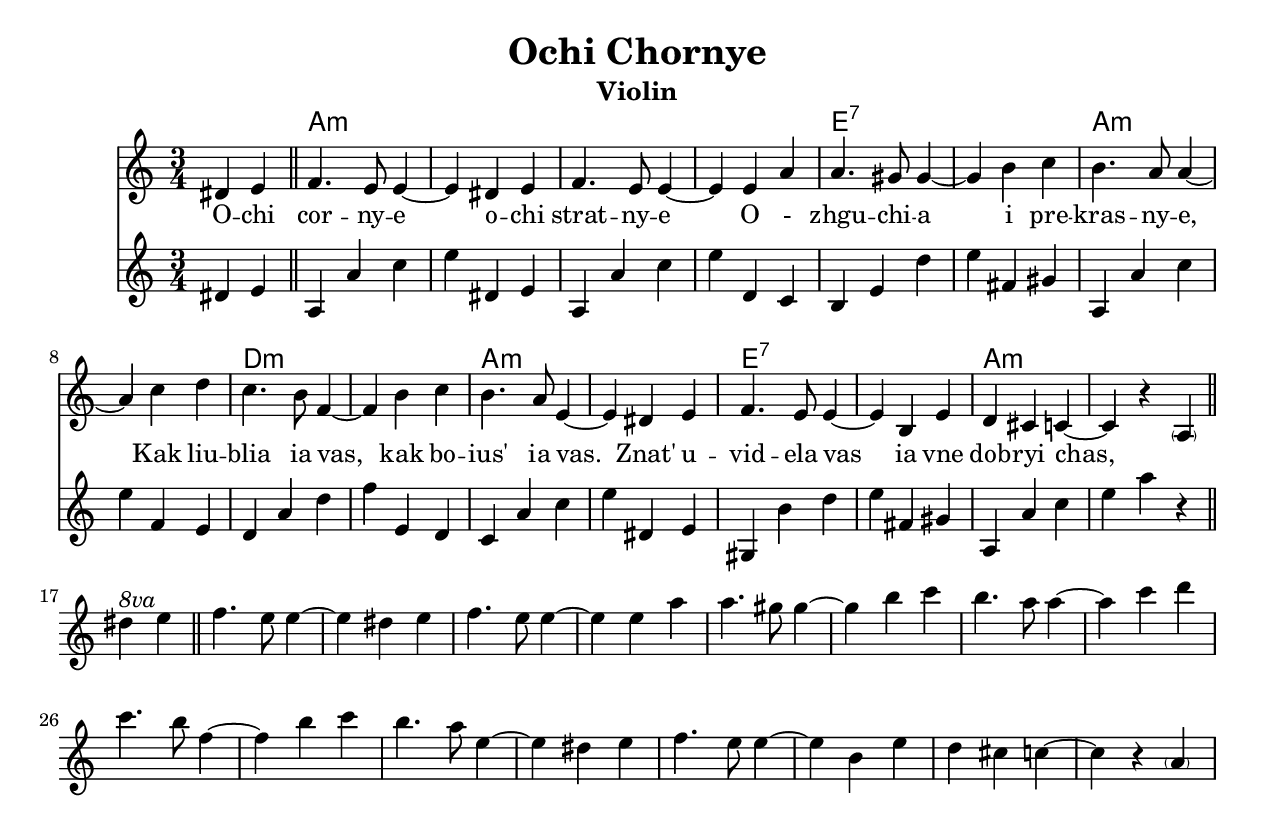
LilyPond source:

\version "2.18.0"
%\include "english.ly"
%\pointAndClickOff

\paper{
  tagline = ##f
  print-all-headers = ##t
  #(set-paper-size "letter")
}
date = #(strftime "%d-%m-%Y" (localtime (current-time)))

%\markup{ \italic{ " Updated " \date  }  }

%\markup{ Got something to say? }

first = {

  \bar "||"
  f4. e8 e4~
  e4 dis e|
  f4. e8 e4~
  e4 e a

  a4. gis8 gis4~|
  gis4 b c
  b4. a8 a4~
  a4 c d|

  c4. b8 f4~
  f4 b c|
  b4. a8 e4~|
  e4 dis e

  f4. e8 e4~
  e4 b e
  d4 cis c~
  c4 r \parenthesize a
}

%#################################### Melody ########################
melody = \relative c' {

  \clef treble
  \key a \minor
  \time 3/4
  \partial 4*2  dis4 e  %lead in notes
  \first
  \break
  \bar "||"

  \partial 4*2  dis'4^\markup { \italic 8va} e  %lead in notes
  \first

}

%################################# Lyrics #####################
\addlyrics{
  O -- chi cor -- ny -- e
  o -- chi strat -- ny -- e
  O - zhgu -- chi -- a
  i pre -- kras -- ny -- e,
  Kak liu -- blia ia vas,
  kak bo -- ius' ia vas.
  Znat' u -- vid -- ela vas
  ia vne dob -- ryi chas,
}
%################################# Chords #######################

second = \relative c'{
  \partial 4*2  dis4 e  %lead in notes
  a,4 a' c
  e4 dis, e
  a,4 a' c
  e4 d, c

  b4 e d'
  e4 fis, gis  %up 8va from orig.
  a,4 a' c
  e4 f, e

  d4 a' d
  f4 e, d
  c4 a' c

  e4 dis, e
  gis,4 b' d
  e4 fis, gis  %up 8va from orig.
  a,4 a' c
  e4 a r

}
harmonies = \chordmode {
  s4*2
  a4:m s2
  s4*9
  e4:7 s2
  s4*3
  a4:m s2
  s4*3
  d4:m s2
  s4*3
  a4:m s2
  s4*3
  e4:7 s2
  s4*3
  a4:m
  s4*3
}

\score {
  <<
    \new ChordNames {
      \set chordChanges = ##f
      \harmonies
    }
    \new Staff
    \melody
    \new Staff \second
  >>
  \header{
    title= "Ochi Chornye"
    subtitle=""
    composer= ""
    instrument = "Violin"
    arranger= ""
  }
  \midi{\tempo 4 = 120}
  \layout{indent = 1.0\cm}
}
